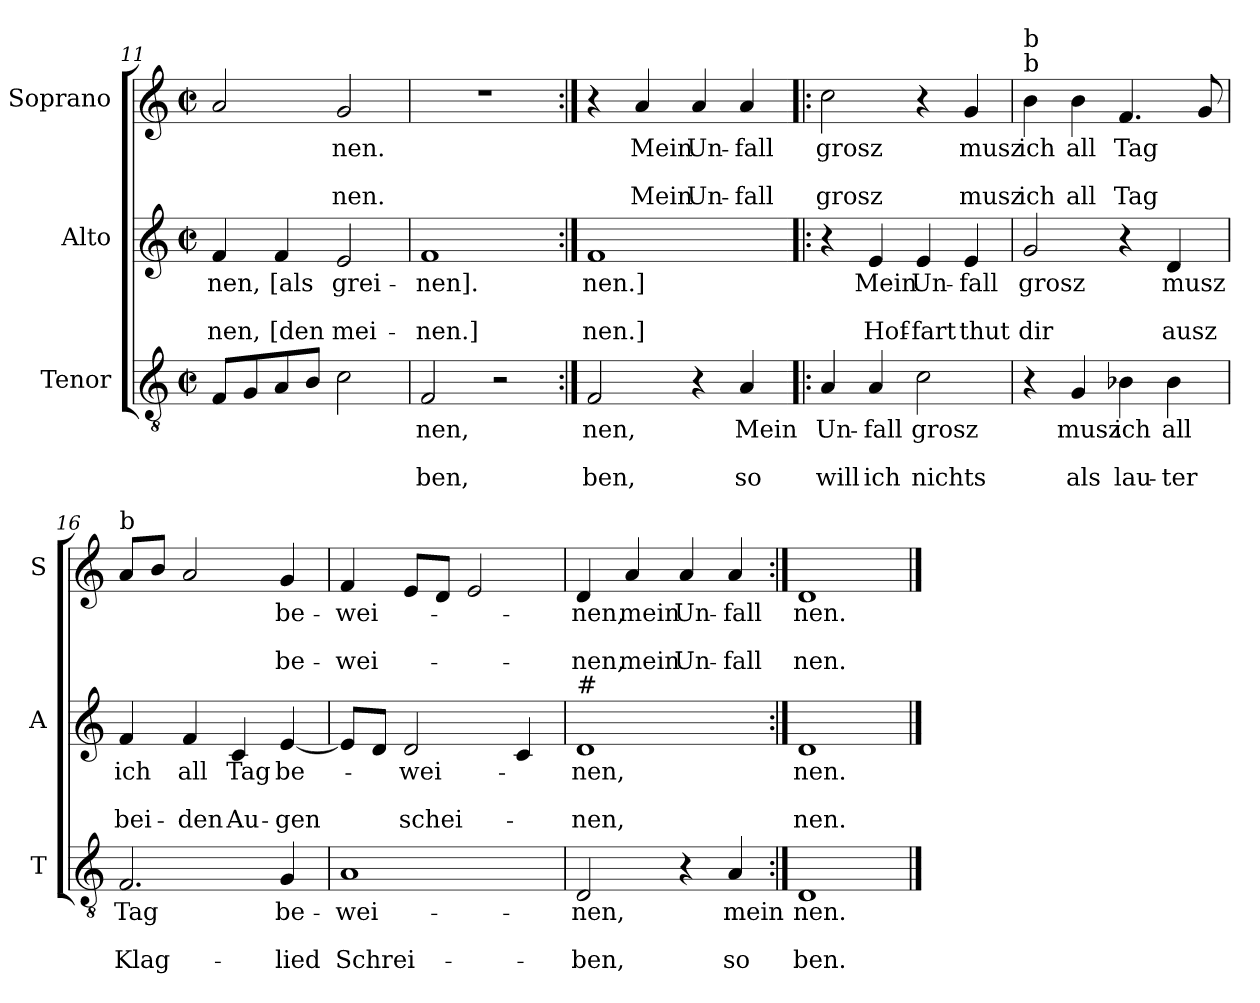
**kern	**text	**text	**text	**kern	**text	**text	**text	**kern	**text	**text	**text
*part3	*part3	*part3	*part3	*part2	*part2	*part2	*part2	*part1	*part1	*part1	*part1
*staff3	*staff3	*staff3	*staff3	*staff2	*staff2	*staff2	*staff2	*staff1	*staff1	*staff1	*staff1
*I"Tenor	*	*	*	*I"Alto	*	*	*	*I"Soprano	*	*	*
*I'T	*	*	*	*I'A	*	*	*	*I'S	*	*	*
*clefGv2	*	*	*	*clefG2	*	*	*	*clefG2	*	*	*
*k[]	*	*	*	*k[]	*	*	*	*k[]	*	*	*
*C:	*	*	*	*C:	*	*	*	*C:	*	*	*
*M2/2	*	*	*	*M2/2	*	*	*	*M2/2	*	*	*
*met(c|)	*	*	*	*met(c|)	*	*	*	*met(c|)	*	*	*
=11	=11	=11	=11	=11	=11	=11	=11	=11	=11	=11	=11
!	!	!	!	!	!LO:LY:b	!	!LO:LY:b	!	!	!	!
8F/L	.	.	.	4f/	-nen,	.	-nen,	2a/	.	.	.
8G/	.	.	.	.	.	.	.	.	.	.	.
!	!	!	!	!	!LO:LY:b	!	!LO:LY:b	!	!	!	!
8A/	.	.	.	4f/	[als	.	[den	.	.	.	.
8B/J	.	.	.	.	.	.	.	.	.	.	.
!	!	!	!	!	!LO:LY:b	!	!LO:LY:b	!	!LO:LY:b	!	!LO:LY:b
2c\	.	.	.	2e/	grei-	.	mei-	2g/	-nen.	.	-nen.
=12	=12	=12	=12	=12	=12	=12	=12	=12	=12	=12	=12
!	!LO:LY:b	!	!LO:LY:b	!	!LO:LY:b	!	!LO:LY:b	!	!	!	!
2F/	-nen,	.	-ben,	1f	-nen].	.	-nen.]	1r	.	.	.
2r	.	.	.	.	.	.	.	.	.	.	.
=13:|!	=13:|!	=13:|!	=13:|!	=13:|!	=13:|!	=13:|!	=13:|!	=13:|!	=13:|!	=13:|!	=13:|!
!	!LO:LY:b	!	!LO:LY:b	!	!LO:LY:b	!	!LO:LY:b	!	!	!	!
2F/	nen,	.	ben,	1f	nen.]	.	nen.]	4r	.	.	.
!	!	!	!	!	!	!	!	!	!LO:LY:b	!	!LO:LY:b
.	.	.	.	.	.	.	.	4a/	Mein	.	Mein
!	!	!	!	!	!	!	!	!	!LO:LY:b	!	!LO:LY:b
4r	.	.	.	.	.	.	.	4a/	Un-	.	Un-
!	!LO:LY:b	!	!LO:LY:b	!	!	!	!	!	!LO:LY:b	!	!LO:LY:b
4A/	Mein	.	so	.	.	.	.	4a/	-fall	.	-fall
=14!|:	=14!|:	=14!|:	=14!|:	=14!|:	=14!|:	=14!|:	=14!|:	=14!|:	=14!|:	=14!|:	=14!|:
!	!LO:LY:b	!	!LO:LY:b	!	!	!	!	!	!LO:LY:b	!	!LO:LY:b
4A/	Un-	.	will	4r	.	.	.	2cc\	grosz	.	grosz
!	!LO:LY:b	!	!LO:LY:b	!	!LO:LY:b	!	!LO:LY:b	!	!	!	!
4A/	-fall	.	ich	4e/	Mein	.	Hof-	.	.	.	.
!	!LO:LY:b	!	!LO:LY:b	!	!LO:LY:b	!	!LO:LY:b	!	!	!	!
2c\	grosz	.	nichts	4e/	Un-	.	-fart	4r	.	.	.
!	!	!	!	!	!LO:LY:b	!	!LO:LY:b	!	!LO:LY:b	!	!LO:LY:b
.	.	.	.	4e/	-fall	.	thut	4g/	musz	.	musz
!!LO:LB:g=z
=15	=15	=15	=15	=15	=15	=15	=15	=15	=15	=15	=15
!	!	!	!	!	!	!	!	!LO:TX:a:t=b	!	!	!
!	!	!	!	!	!	!	!	!LO:TX:a:t=b	!	!	!
!	!	!	!	!	!LO:LY:b	!	!LO:LY:b	!	!LO:LY:b	!	!LO:LY:b
4r	.	.	.	2g/	grosz	.	dir	4b\	ich	.	ich
!	!LO:LY:b	!	!LO:LY:b	!	!	!	!	!	!LO:LY:b	!	!LO:LY:b
4G/	musz	.	als	.	.	.	.	4b\	all	.	all
!	!LO:LY:b	!	!LO:LY:b	!	!	!	!	!	!LO:LY:b	!	!LO:LY:b
4B-X\	ich	.	lau-	4r	.	.	.	4.f/	Tag	.	Tag
!	!LO:LY:b	!	!LO:LY:b	!	!LO:LY:b	!	!LO:LY:b	!	!	!	!
4B-\	all	.	-ter	4d/	musz	.	ausz	.	.	.	.
.	.	.	.	.	.	.	.	8g/	.	.	.
=16	=16	=16	=16	=16	=16	=16	=16	=16	=16	=16	=16
!	!	!	!	!	!	!	!	!LO:TX:a:t=b	!	!	!
!	!LO:LY:b	!	!LO:LY:b	!	!LO:LY:b	!	!LO:LY:b	!	!	!	!
2.F/	Tag	.	Klag-	4f/	ich	.	bei-	8a/L	.	.	.
.	.	.	.	.	.	.	.	8b/J	.	.	.
!	!	!	!	!	!LO:LY:b	!	!LO:LY:b	!	!	!	!
.	.	.	.	4f/	all	.	-den	2a/	.	.	.
!	!	!	!	!	!LO:LY:b	!	!LO:LY:b	!	!	!	!
.	.	.	.	4c/	Tag	.	Au-	.	.	.	.
!	!LO:LY:b	!	!LO:LY:b	!	!LO:LY:b	!	!LO:LY:b	!	!LO:LY:b	!	!LO:LY:b
4G/	be-	.	-lied	[4e/	be-	.	-gen	4g/	be-	.	be-
=17	=17	=17	=17	=17	=17	=17	=17	=17	=17	=17	=17
!	!LO:LY:b	!	!LO:LY:b	!	!	!	!	!	!LO:LY:b	!	!LO:LY:b
1A	-wei-	.	Schrei-	8e/L]	.	.	.	4f/	-wei-	.	-wei-
.	.	.	.	8d/J	.	.	.	.	.	.	.
!	!	!	!	!	!LO:LY:b	!	!LO:LY:b	!	!	!	!
.	.	.	.	2d/	-wei-	.	schei-	8e/L	.	.	.
.	.	.	.	.	.	.	.	8d/J	.	.	.
.	.	.	.	.	.	.	.	2e/	.	.	.
.	.	.	.	4c/	.	.	.	.	.	.	.
=18	=18	=18	=18	=18	=18	=18	=18	=18	=18	=18	=18
!	!	!	!	!LO:TX:a:t=#	!	!	!	!	!	!	!
!	!LO:LY:b	!	!LO:LY:b	!	!LO:LY:b	!	!LO:LY:b	!	!LO:LY:b	!	!LO:LY:b
2D/	-nen,	.	-ben,	1d	-nen,	.	-nen,	4d/	-nen,	.	-nen,
!	!	!	!	!	!	!	!	!	!LO:LY:b	!	!LO:LY:b
.	.	.	.	.	.	.	.	4a/	mein	.	mein
!	!	!	!	!	!	!	!	!	!LO:LY:b	!	!LO:LY:b
4r	.	.	.	.	.	.	.	4a/	Un-	.	Un-
!	!LO:LY:b	!	!LO:LY:b	!	!	!	!	!	!LO:LY:b	!	!LO:LY:b
4A/	mein	.	so	.	.	.	.	4a/	-fall	.	-fall
=19:|!	=19:|!	=19:|!	=19:|!	=19:|!	=19:|!	=19:|!	=19:|!	=19:|!	=19:|!	=19:|!	=19:|!
!	!LO:LY:b	!	!LO:LY:b	!	!LO:LY:b	!	!LO:LY:b	!	!LO:LY:b	!	!LO:LY:b
1D	nen.	.	ben.	1d	nen.	.	nen.	1d	nen.	.	nen.
==	==	==	==	==	==	==	==	==	==	==	==
*-	*-	*-	*-	*-	*-	*-	*-	*-	*-	*-	*-
